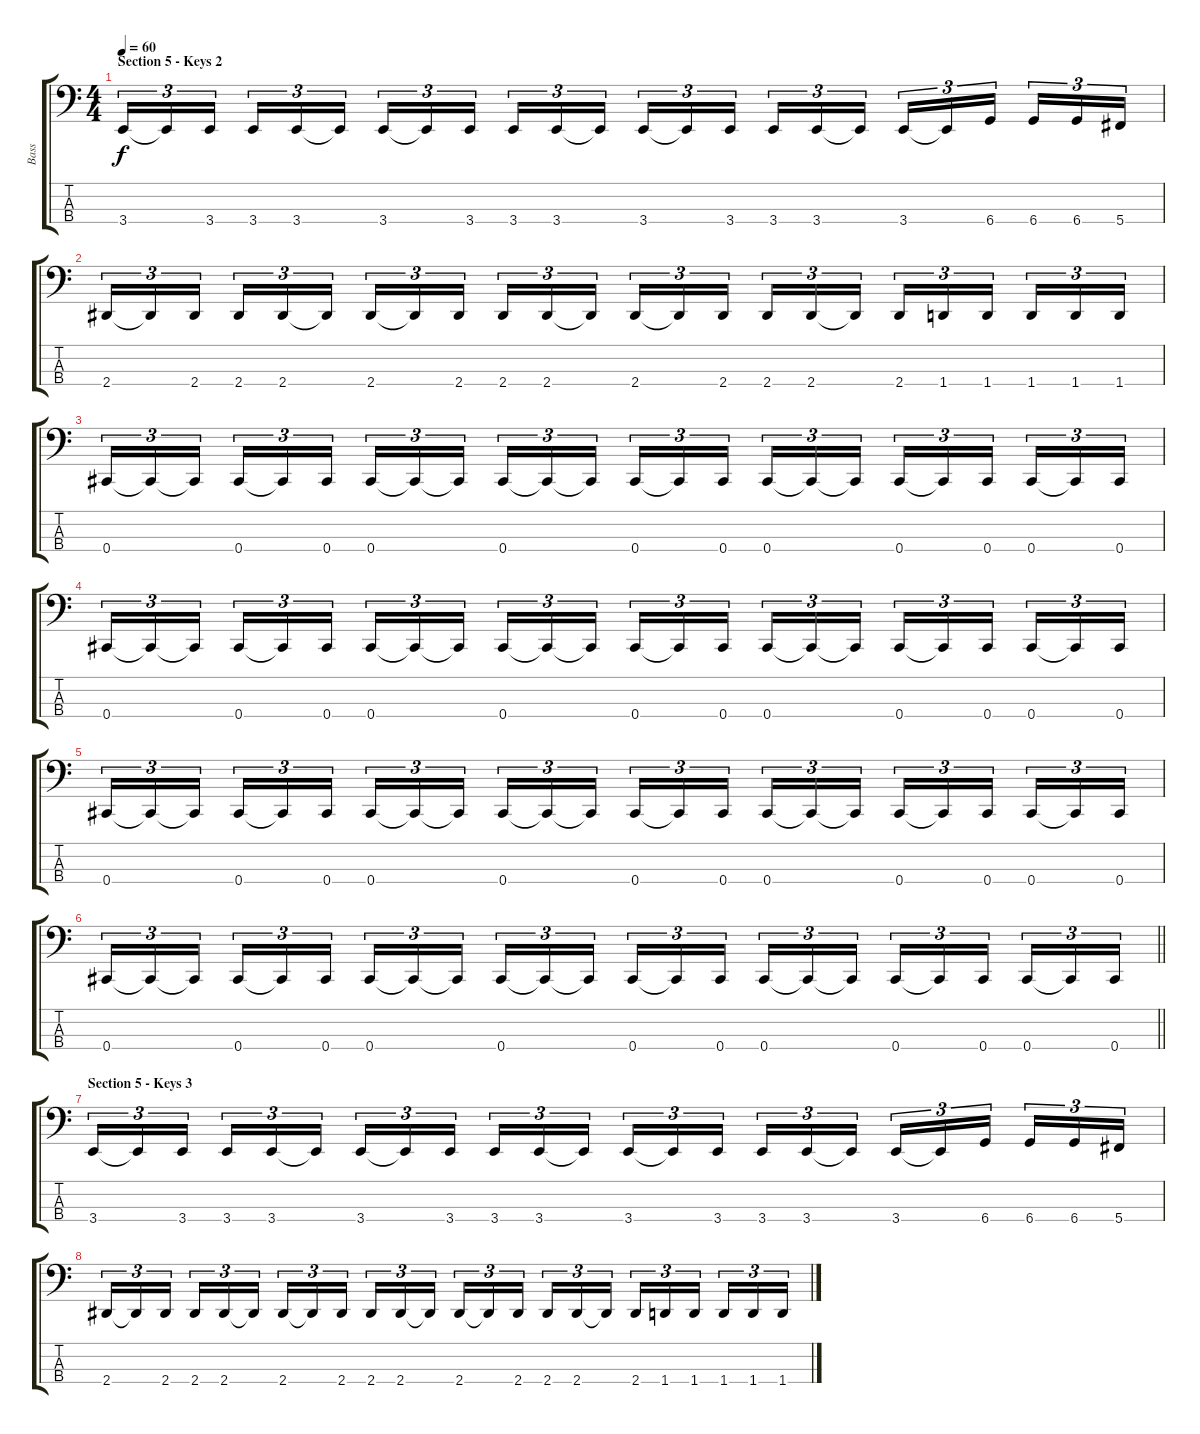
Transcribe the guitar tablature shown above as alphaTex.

\track ("Bass" "Bass") {instrument electricbasspick}
\staff {score tabs}
\tuning (E2 B1 Gb1 Db1) {hide}
\ts (4 4)
\section ("" "Section 5 - Keys 2")
\tempo 60
\clef f4
\ks c
3.4.16{tu (3 2) dy f} 3.4{t}.16{tu (3 2)} 3.4.16{tu (3 2) beam splitsecondary} 3.4.16{tu (3 2)} 3.4.16{tu (3 2)} 3.4{t}.16{tu (3 2)} 3.4.16{tu (3 2)} 3.4{t}.16{tu (3 2)} 3.4.16{tu (3 2) beam splitsecondary} 3.4.16{tu (3 2)} 3.4.16{tu (3 2)} 3.4{t}.16{tu (3 2)} 3.4.16{tu (3 2)} 3.4{t}.16{tu (3 2)} 3.4.16{tu (3 2) beam splitsecondary} 3.4.16{tu (3 2)} 3.4.16{tu (3 2)} 3.4{t}.16{tu (3 2)} 3.4.16{tu (3 2)} 3.4{t}.16{tu (3 2)} 6.4.16{tu (3 2) beam splitsecondary} 6.4.16{tu (3 2)} 6.4.16{tu (3 2)} 5.4.16{tu (3 2)} |
2.4.16{tu (3 2)} 2.4{t}.16{tu (3 2)} 2.4.16{tu (3 2) beam splitsecondary} 2.4.16{tu (3 2)} 2.4.16{tu (3 2)} 2.4{t}.16{tu (3 2)} 2.4.16{tu (3 2)} 2.4{t}.16{tu (3 2)} 2.4.16{tu (3 2) beam splitsecondary} 2.4.16{tu (3 2)} 2.4.16{tu (3 2)} 2.4{t}.16{tu (3 2)} 2.4.16{tu (3 2)} 2.4{t}.16{tu (3 2)} 2.4.16{tu (3 2) beam splitsecondary} 2.4.16{tu (3 2)} 2.4.16{tu (3 2)} 2.4{t}.16{tu (3 2)} 2.4.16{tu (3 2)} 1.4.16{tu (3 2)} 1.4.16{tu (3 2) beam splitsecondary} 1.4.16{tu (3 2)} 1.4.16{tu (3 2)} 1.4.16{tu (3 2)} |
0.4.16{tu (3 2)} 0.4{t}.16{tu (3 2)} 0.4{t}.16{tu (3 2) beam splitsecondary} 0.4.16{tu (3 2)} 0.4{t}.16{tu (3 2)} 0.4.16{tu (3 2)} 0.4.16{tu (3 2)} 0.4{t}.16{tu (3 2)} 0.4{t}.16{tu (3 2) beam splitsecondary} 0.4.16{tu (3 2)} 0.4{t}.16{tu (3 2)} 0.4{t}.16{tu (3 2)} 0.4.16{tu (3 2)} 0.4{t}.16{tu (3 2)} 0.4.16{tu (3 2) beam splitsecondary} 0.4.16{tu (3 2)} 0.4{t}.16{tu (3 2)} 0.4{t}.16{tu (3 2)} 0.4.16{tu (3 2)} 0.4{t}.16{tu (3 2)} 0.4.16{tu (3 2) beam splitsecondary} 0.4.16{tu (3 2)} 0.4{t}.16{tu (3 2)} 0.4.16{tu (3 2)} |
0.4.16{tu (3 2)} 0.4{t}.16{tu (3 2)} 0.4{t}.16{tu (3 2) beam splitsecondary} 0.4.16{tu (3 2)} 0.4{t}.16{tu (3 2)} 0.4.16{tu (3 2)} 0.4.16{tu (3 2)} 0.4{t}.16{tu (3 2)} 0.4{t}.16{tu (3 2) beam splitsecondary} 0.4.16{tu (3 2)} 0.4{t}.16{tu (3 2)} 0.4{t}.16{tu (3 2)} 0.4.16{tu (3 2)} 0.4{t}.16{tu (3 2)} 0.4.16{tu (3 2) beam splitsecondary} 0.4.16{tu (3 2)} 0.4{t}.16{tu (3 2)} 0.4{t}.16{tu (3 2)} 0.4.16{tu (3 2)} 0.4{t}.16{tu (3 2)} 0.4.16{tu (3 2) beam splitsecondary} 0.4.16{tu (3 2)} 0.4{t}.16{tu (3 2)} 0.4.16{tu (3 2)} |
0.4.16{tu (3 2)} 0.4{t}.16{tu (3 2)} 0.4{t}.16{tu (3 2) beam splitsecondary} 0.4.16{tu (3 2)} 0.4{t}.16{tu (3 2)} 0.4.16{tu (3 2)} 0.4.16{tu (3 2)} 0.4{t}.16{tu (3 2)} 0.4{t}.16{tu (3 2) beam splitsecondary} 0.4.16{tu (3 2)} 0.4{t}.16{tu (3 2)} 0.4{t}.16{tu (3 2)} 0.4.16{tu (3 2)} 0.4{t}.16{tu (3 2)} 0.4.16{tu (3 2) beam splitsecondary} 0.4.16{tu (3 2)} 0.4{t}.16{tu (3 2)} 0.4{t}.16{tu (3 2)} 0.4.16{tu (3 2)} 0.4{t}.16{tu (3 2)} 0.4.16{tu (3 2) beam splitsecondary} 0.4.16{tu (3 2)} 0.4{t}.16{tu (3 2)} 0.4.16{tu (3 2)} |
\barLineRight lightlight
0.4.16{tu (3 2)} 0.4{t}.16{tu (3 2)} 0.4{t}.16{tu (3 2) beam splitsecondary} 0.4.16{tu (3 2)} 0.4{t}.16{tu (3 2)} 0.4.16{tu (3 2)} 0.4.16{tu (3 2)} 0.4{t}.16{tu (3 2)} 0.4{t}.16{tu (3 2) beam splitsecondary} 0.4.16{tu (3 2)} 0.4{t}.16{tu (3 2)} 0.4{t}.16{tu (3 2)} 0.4.16{tu (3 2)} 0.4{t}.16{tu (3 2)} 0.4.16{tu (3 2) beam splitsecondary} 0.4.16{tu (3 2)} 0.4{t}.16{tu (3 2)} 0.4{t}.16{tu (3 2)} 0.4.16{tu (3 2)} 0.4{t}.16{tu (3 2)} 0.4.16{tu (3 2) beam splitsecondary} 0.4.16{tu (3 2)} 0.4{t}.16{tu (3 2)} 0.4.16{tu (3 2)} |
\section ("" "Section 5 - Keys 3")
3.4.16{tu (3 2)} 3.4{t}.16{tu (3 2)} 3.4.16{tu (3 2) beam splitsecondary} 3.4.16{tu (3 2)} 3.4.16{tu (3 2)} 3.4{t}.16{tu (3 2)} 3.4.16{tu (3 2)} 3.4{t}.16{tu (3 2)} 3.4.16{tu (3 2) beam splitsecondary} 3.4.16{tu (3 2)} 3.4.16{tu (3 2)} 3.4{t}.16{tu (3 2)} 3.4.16{tu (3 2)} 3.4{t}.16{tu (3 2)} 3.4.16{tu (3 2) beam splitsecondary} 3.4.16{tu (3 2)} 3.4.16{tu (3 2)} 3.4{t}.16{tu (3 2)} 3.4.16{tu (3 2)} 3.4{t}.16{tu (3 2)} 6.4.16{tu (3 2) beam splitsecondary} 6.4.16{tu (3 2)} 6.4.16{tu (3 2)} 5.4.16{tu (3 2)} |
2.4.16{tu (3 2)} 2.4{t}.16{tu (3 2)} 2.4.16{tu (3 2) beam splitsecondary} 2.4.16{tu (3 2)} 2.4.16{tu (3 2)} 2.4{t}.16{tu (3 2)} 2.4.16{tu (3 2)} 2.4{t}.16{tu (3 2)} 2.4.16{tu (3 2) beam splitsecondary} 2.4.16{tu (3 2)} 2.4.16{tu (3 2)} 2.4{t}.16{tu (3 2)} 2.4.16{tu (3 2)} 2.4{t}.16{tu (3 2)} 2.4.16{tu (3 2) beam splitsecondary} 2.4.16{tu (3 2)} 2.4.16{tu (3 2)} 2.4{t}.16{tu (3 2)} 2.4.16{tu (3 2)} 1.4.16{tu (3 2)} 1.4.16{tu (3 2) beam splitsecondary} 1.4.16{tu (3 2)} 1.4.16{tu (3 2)} 1.4.16{tu (3 2)}
